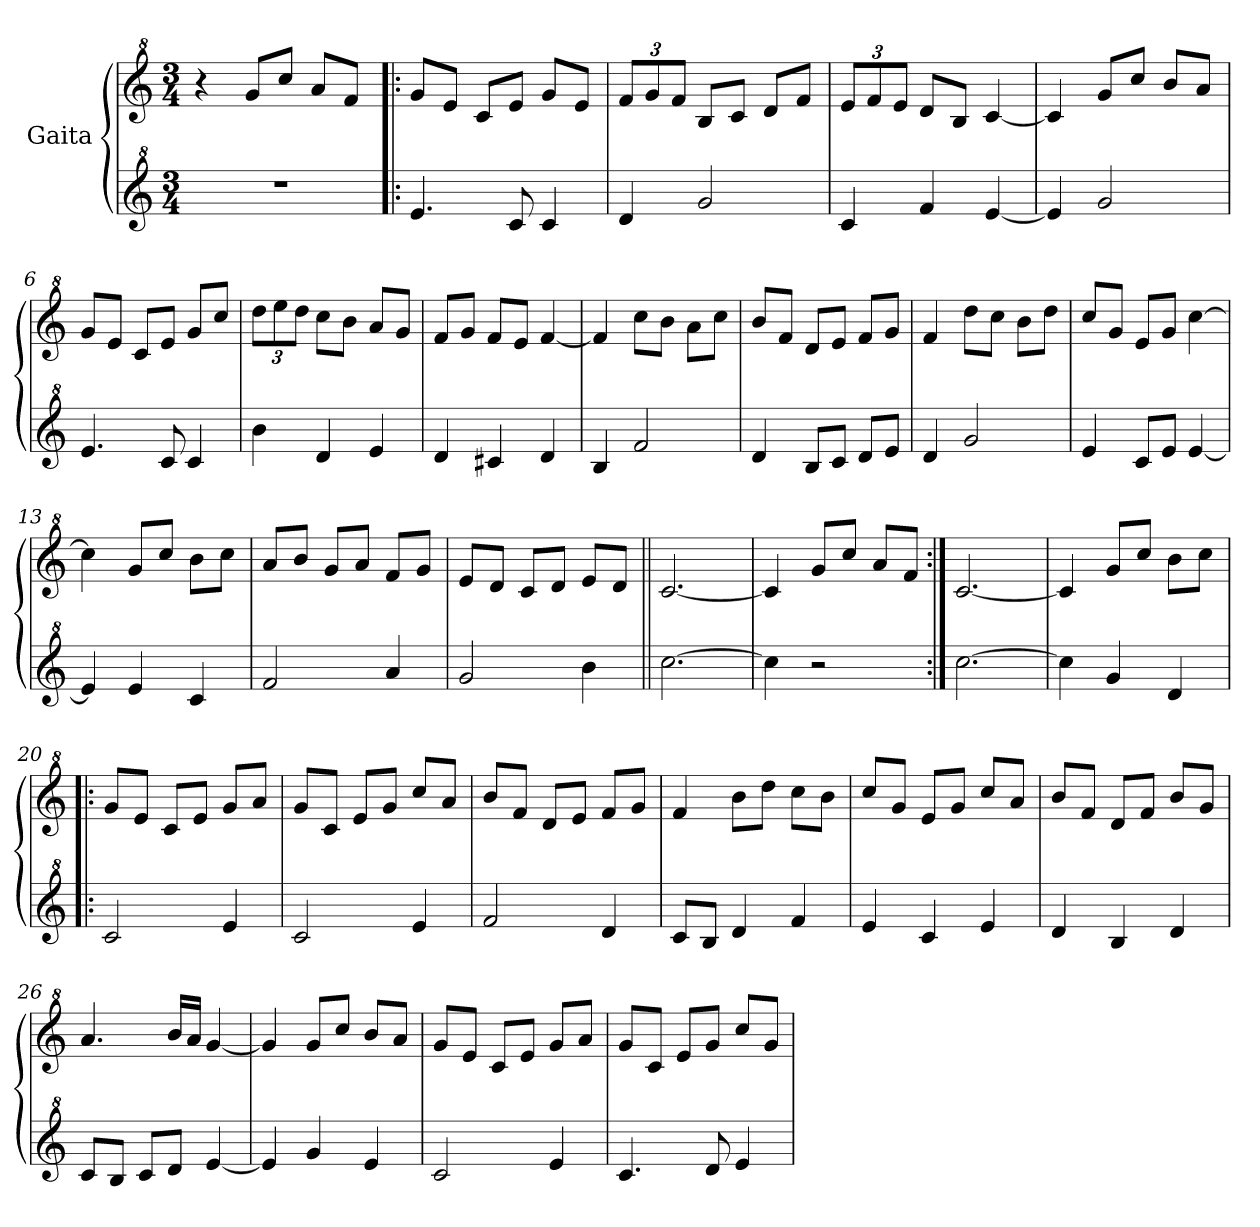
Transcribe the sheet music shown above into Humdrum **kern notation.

**kern	**kern
*part2	*part1
*staff2	*staff1
*I"Gaita	*I"Gaita
*clefG^2	*clefG^2
*k[]	*k[]
*M3/4	*M3/4
*MM180	*MM180
=1	=1
2.r	4r
.	8gg/L
.	8ccc/J
.	8aa/L
.	8ff/J
=2!|:	=2!|:
4.ee/	8gg/L
.	8ee/J
.	8cc/L
8cc/	8ee/J
4cc/	8gg/L
.	8ee/J
=3	=3
*	*Xbrackettup
4dd/	12ff/L
.	12gg/
.	12ff/J
2gg/	8b/L
.	8cc/J
.	8dd/L
.	8ff/J
=4	=4
4cc/	12ee/L
.	12ff/
.	12ee/J
4ff/	8dd/L
.	8b/J
[4ee/	[4cc/
=5	=5
4ee/]	4cc/]
2gg/	8gg/L
.	8ccc/J
.	8bb/L
.	8aa/J
=6	=6
4.ee/	8gg/L
.	8ee/J
.	8cc/L
8cc/	8ee/J
4cc/	8gg/L
.	8ccc/J
=7	=7
4bb\	12ddd\L
.	12eee\
.	12ddd\J
4dd/	8ccc\L
.	8bb\J
4ee/	8aa/L
.	8gg/J
!!LO:LB:g=z
=8	=8
4dd/	8ff/L
.	8gg/J
4cc#X/	8ff/L
.	8ee/J
4dd/	[4ff/
=9	=9
4b/	4ff/]
2ff/	8ccc\L
.	8bb\J
.	8aa\L
.	8ccc\J
=10	=10
4dd/	8bb/L
.	8ff/J
8b/L	8dd/L
8cc/J	8ee/J
8dd/L	8ff/L
8ee/J	8gg/J
=11	=11
4dd/	4ff/
2gg/	8ddd\L
.	8ccc\J
.	8bb\L
.	8ddd\J
=12	=12
4ee/	8ccc/L
.	8gg/J
8cc/L	8ee/L
8ee/J	8gg/J
[4ee/	[4ccc\
=13	=13
4ee/]	4ccc\]
4ee/	8gg/L
.	8ccc/J
4cc/	8bb\L
.	8ccc\J
=14	=14
2ff/	8aa/L
.	8bb/J
.	8gg/L
.	8aa/J
4aa/	8ff/L
.	8gg/J
=15	=15
2gg/	8ee/L
.	8dd/J
.	8cc/L
.	8dd/J
4bb\	8ee/L
.	8dd/J
!!LO:LB:g=z
=16||	=16||
[2.ccc\	[2.cc/
=17	=17
4ccc\]	4cc/]
2r	8gg/L
.	8ccc/J
.	8aa/L
.	8ff/J
=18:|!	=18:|!
[2.ccc\	[2.cc/
=19	=19
4ccc\]	4cc/]
4gg/	8gg/L
.	8ccc/J
4dd/	8bb\L
.	8ccc\J
=20!|:	=20!|:
2cc/	8gg/L
.	8ee/J
.	8cc/L
.	8ee/J
4ee/	8gg/L
.	8aa/J
=21	=21
2cc/	8gg/L
.	8cc/J
.	8ee/L
.	8gg/J
4ee/	8ccc/L
.	8aa/J
=22	=22
2ff/	8bb/L
.	8ff/J
.	8dd/L
.	8ee/J
4dd/	8ff/L
.	8gg/J
=23	=23
8cc/L	4ff/
8b/J	.
4dd/	8bb\L
.	8ddd\J
4ff/	8ccc\L
.	8bb\J
!!LO:LB:g=z
=24	=24
4ee/	8ccc/L
.	8gg/J
4cc/	8ee/L
.	8gg/J
4ee/	8ccc/L
.	8aa/J
=25	=25
4dd/	8bb/L
.	8ff/J
4b/	8dd/L
.	8ff/J
4dd/	8bb/L
.	8gg/J
=26	=26
8cc/L	4.aa/
8b/J	.
8cc/L	.
8dd/J	16bb/LL
.	16aa/JJ
[4ee/	[4gg/
=27	=27
4ee/]	4gg/]
4gg/	8gg/L
.	8ccc/J
4ee/	8bb/L
.	8aa/J
=28	=28
2cc/	8gg/L
.	8ee/J
.	8cc/L
.	8ee/J
4ee/	8gg/L
.	8aa/J
=29	=29
4.cc/	8gg/L
.	8cc/J
.	8ee/L
8dd/	8gg/J
4ee/	8ccc/L
.	8gg/J
=	=
*-	*-
